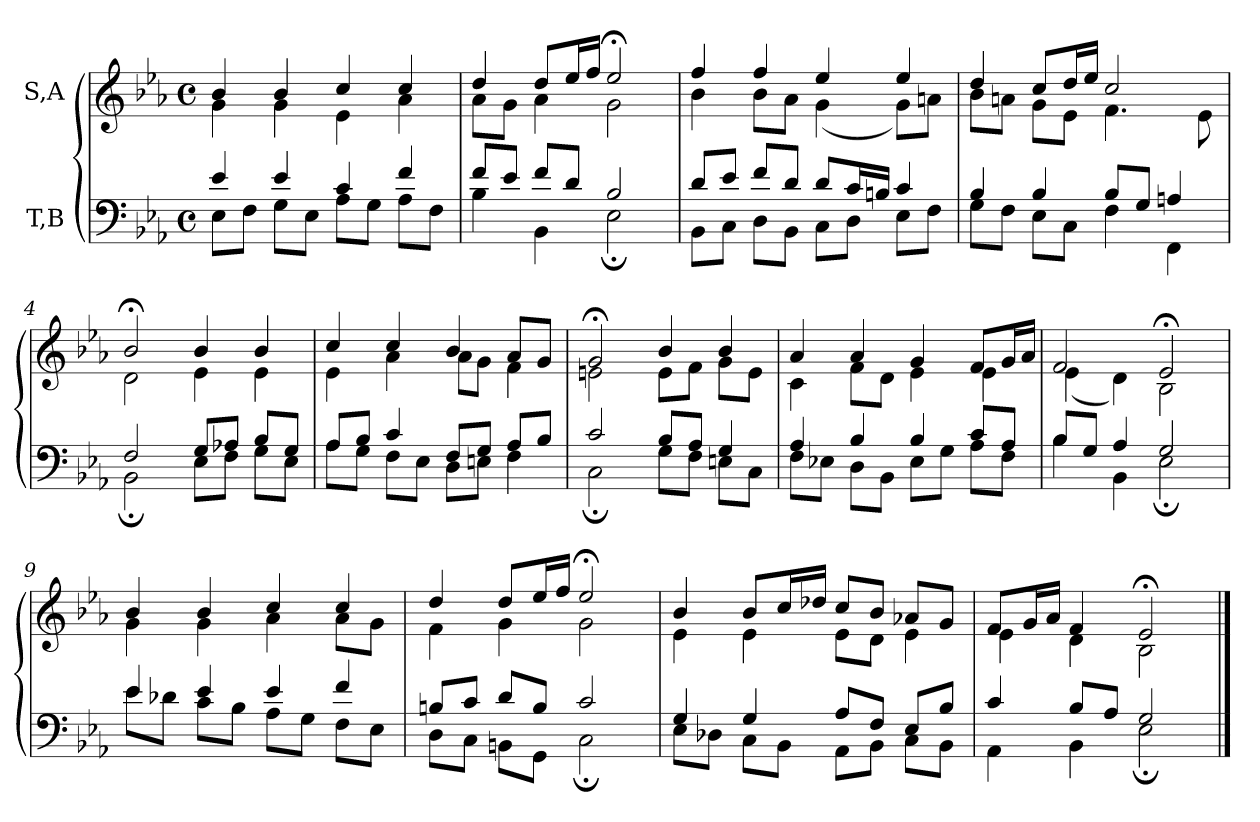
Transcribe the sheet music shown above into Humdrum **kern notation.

**kern	**kern
*part2	*part1
*staff2	*staff1
*I"T,B	*I"S,A
*clefF4	*clefG2
*k[b-e-a-]	*k[b-e-a-]
*M4/4	*M4/4
*met(c)	*met(c)
=	=
*^	*^
4e-	8E-L	4b-	4g
.	8FJ	.	.
4e-	8GL	4b-	4g
.	8E-J	.	.
4c	8A-L	4cc	4e-
.	8GJ	.	.
4f	8A-L	4cc	4a-
.	8FJ	.	.
=1	=1	=1	=1
8fL	4B-	4dd	8a-L
8e-J	.	.	8gJ
8fL	4BB-	8ddL	4a-
8dJ	.	16ee-L	.
.	.	16ffJJ	.
2B-	2E-;	2ee-;<	2g
=2	=2	=2	=2
8dL	8BB-L	4ff	4b-
8e-J	8CJ	.	.
8fL	8DL	4ff	8b-L
8dJ	8BB-J	.	8a-J
8dL	8CL	4ee-	(<4g
16cL	8DJ	.	.
16BnJJ	.	.	.
4c	8E-L	4ee-	8gL)
.	8FJ	.	8anJ
=3	=3	=3	=3
4B-	8GL	4dd	8b-L
.	8FJ	.	8anJ
4B-	8E-L	8ccL	8gL
.	8CJ	16ddL	8e-J
.	.	16ee-JJ	.
8B-L	4F	2cc	4.f
8GJ	.	.	.
4An	4FF	.	.
.	.	.	8e-
=4	=4	=4	=4
2F	2BB-;	2b-;<	2d
8GL	8E-L	4b-	4e-
8A-XJ	8FJ	.	.
8B-L	8GL	4b-	4e-
8GJ	8E-J	.	.
=5	=5	=5	=5
8A-L	8A-L	4cc	4e-
8B-J	8GJ	.	.
4c	8FL	4cc	4a-
.	8E-J	.	.
8FL	8DL	4b-	8a-L
8GJ	8EnJ	.	8gJ
8A-L	4F	8a-L	4f
8B-J	.	8gJ	.
=6	=6	=6	=6
2c	2C;	2g;<	2en
8B-L	8GL	4b-	8eL
8A-J	8FJ	.	8fJ
4G	8EnL	4b-	8gL
.	8CJ	.	8eJ
=7	=7	=7	=7
4A-	8FL	4a-	4c
.	8E-XJ	.	.
4B-	8DL	4a-	8fL
.	8BB-J	.	8dJ
4B-	8E-L	4g	4e-
.	8GJ	.	.
8cL	8A-L	8fL	4e-
8A-J	8FJ	16gL	.
.	.	16a-JJ	.
=8	=8	=8	=8
8B-L	4B-	2f	(<4e-
8GJ	.	.	.
4A-	4BB-	.	4d)
2G	2E-;	2e-;<	2B-
=9	=9	=9	=9
4e-	8e-L	4b-	4g
.	8d-XJ	.	.
4e-	8cL	4b-	4g
.	8B-J	.	.
4e-	8A-L	4cc	4a-
.	8GJ	.	.
4f	8FL	4cc	8a-L
.	8E-J	.	8gJ
=10	=10	=10	=10
8BnL	8DL	4dd	4f
8cJ	8CJ	.	.
8dL	8BBnL	8ddL	4g
8BJ	8GGJ	16ee-L	.
.	.	16ffJJ	.
2c	2C;	2ee-;<	2g
=11	=11	=11	=11
4G	8E-L	4b-	4e-
.	8D-XJ	.	.
4G	8CL	8b-L	4e-
.	8BB-J	16ccL	.
.	.	16dd-XJJ	.
8A-L	8AA-L	8ccL	8e-L
8FJ	8BB-J	8b-J	8dJ
8E-L	8CL	8a-XL	4e-
8B-J	8BB-J	8gJ	.
=12	=12	=12	=12
4c	4AA-	8fL	4e-
.	.	16gL	.
.	.	16a-JJ	.
8B-L	4BB-	4f	4d
8A-J	.	.	.
2G	2E-;	2e-;<	2B-
*v	*v	*	*
*	*v	*v
==	==
*-	*-
